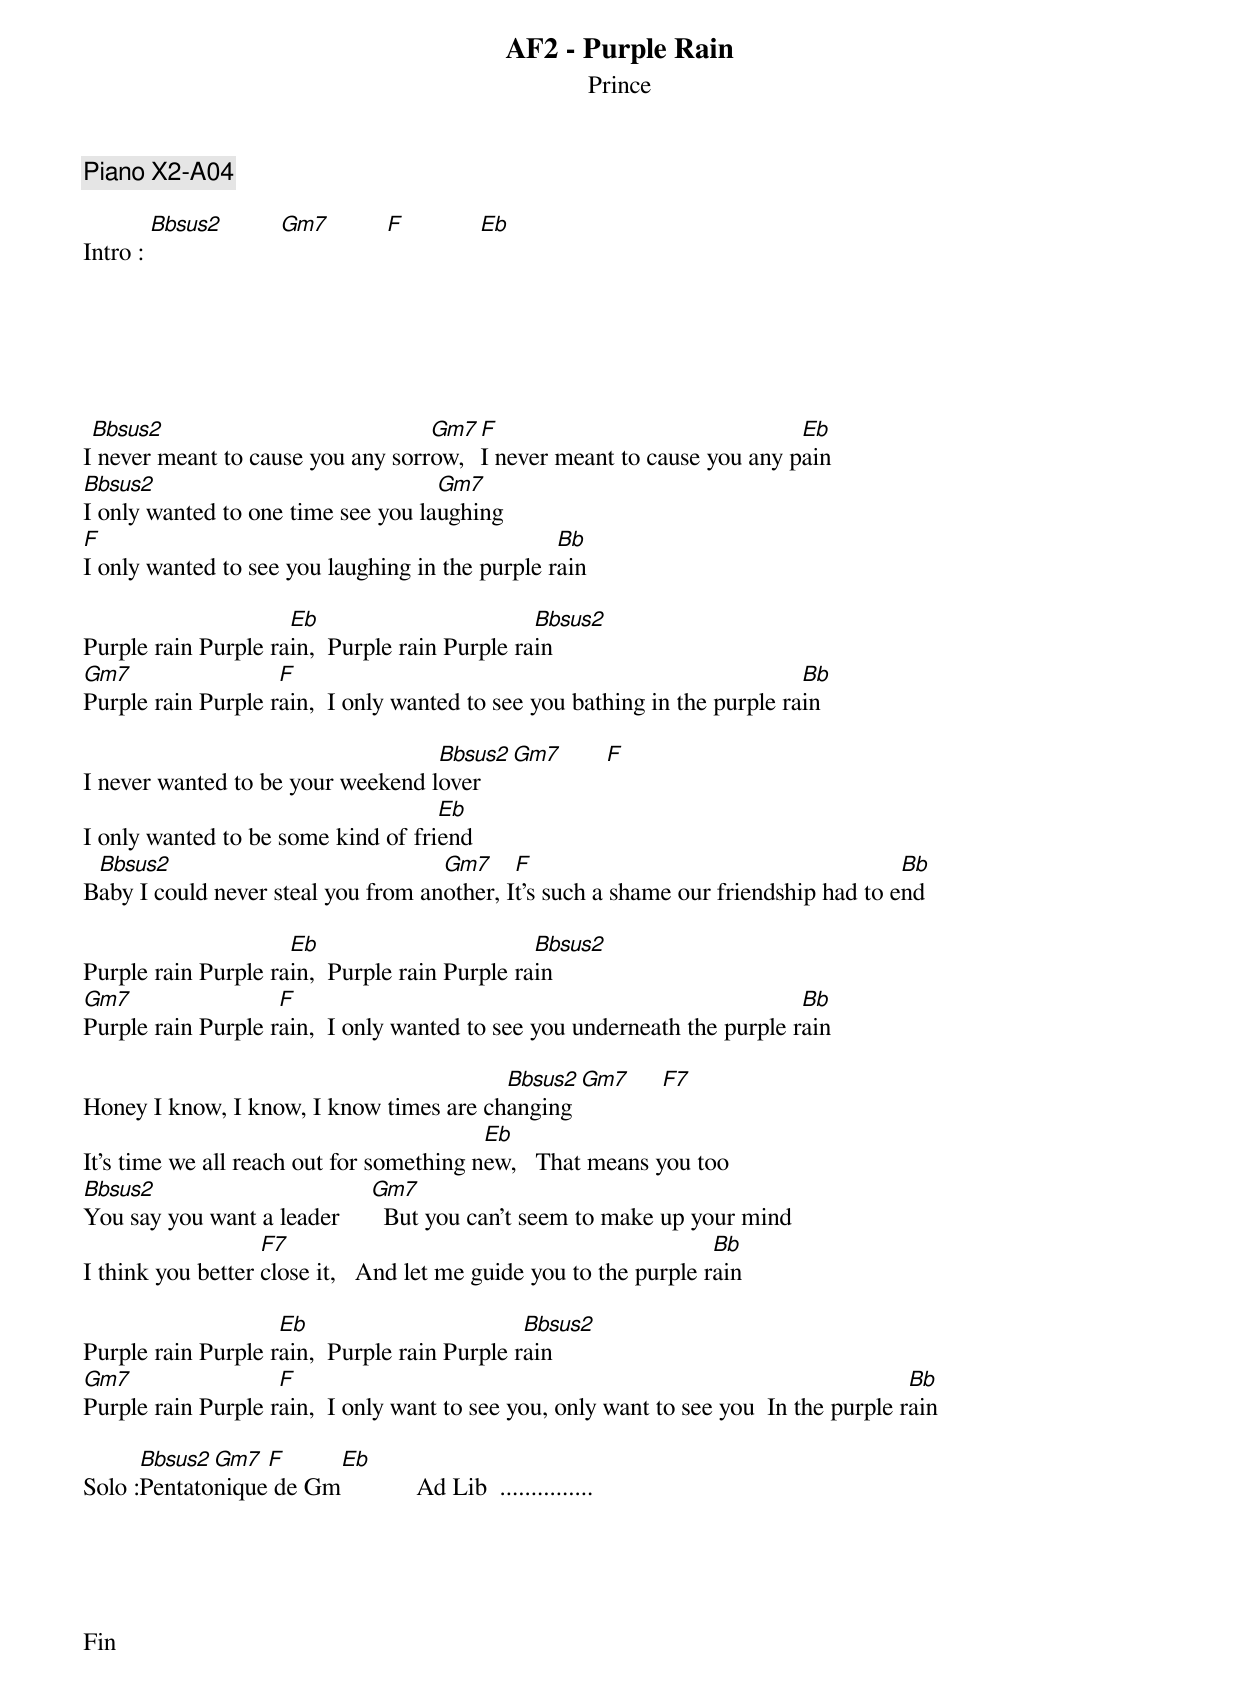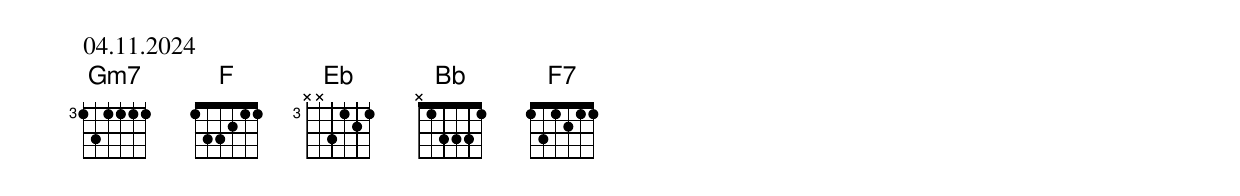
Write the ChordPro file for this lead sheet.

{title: AF2 - Purple Rain}
{subtitle: Prince }
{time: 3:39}
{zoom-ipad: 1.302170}
{c:Piano X2-A04}

Intro : [Bbsus2]         [Gm7]         [F]            [Eb]






I[Bbsus2] never meant to cause you any sorr[Gm7]ow,  [F]I never meant to cause you any p[Eb]ain
[Bbsus2]I only wanted to one time see you la[Gm7]ughing
[F]I only wanted to see you laughing in the purple r[Bb]ain

Purple rain Purple ra[Eb]in,  Purple rain Purple ra[Bbsus2]in
[Gm7]Purple rain Purple r[F]ain,  I only wanted to see you bathing in the purple ra[Bb]in

I never wanted to be your weekend l[Bbsus2]over [Gm7]       [F]
I only wanted to be some kind of fri[Eb]end
B[Bbsus2]aby I could never steal you from an[Gm7]other, I[F]t's such a shame our friendship had to e[Bb]nd

Purple rain Purple ra[Eb]in,  Purple rain Purple ra[Bbsus2]in
[Gm7]Purple rain Purple r[F]ain,  I only wanted to see you underneath the purple r[Bb]ain

Honey I know, I know, I know times are ch[Bbsus2]anging [Gm7]     [F7]
It's time we all reach out for something n[Eb]ew,   That means you too
[Bbsus2]You say you want a leader	    [Gm7]  But you can't seem to make up your mind
I think you better [F7]close it,   And let me guide you to the purple r[Bb]ain

Purple rain Purple r[Eb]ain,  Purple rain Purple r[Bbsus2]ain
[Gm7]Purple rain Purple r[F]ain,  I only want to see you, only want to see you  In the purple r[Bb]ain

Solo :[Bbsus2]Pentato[Gm7]nique[F] de Gm[Eb]            Ad Lib  ...............





Fin

04.11.2024
